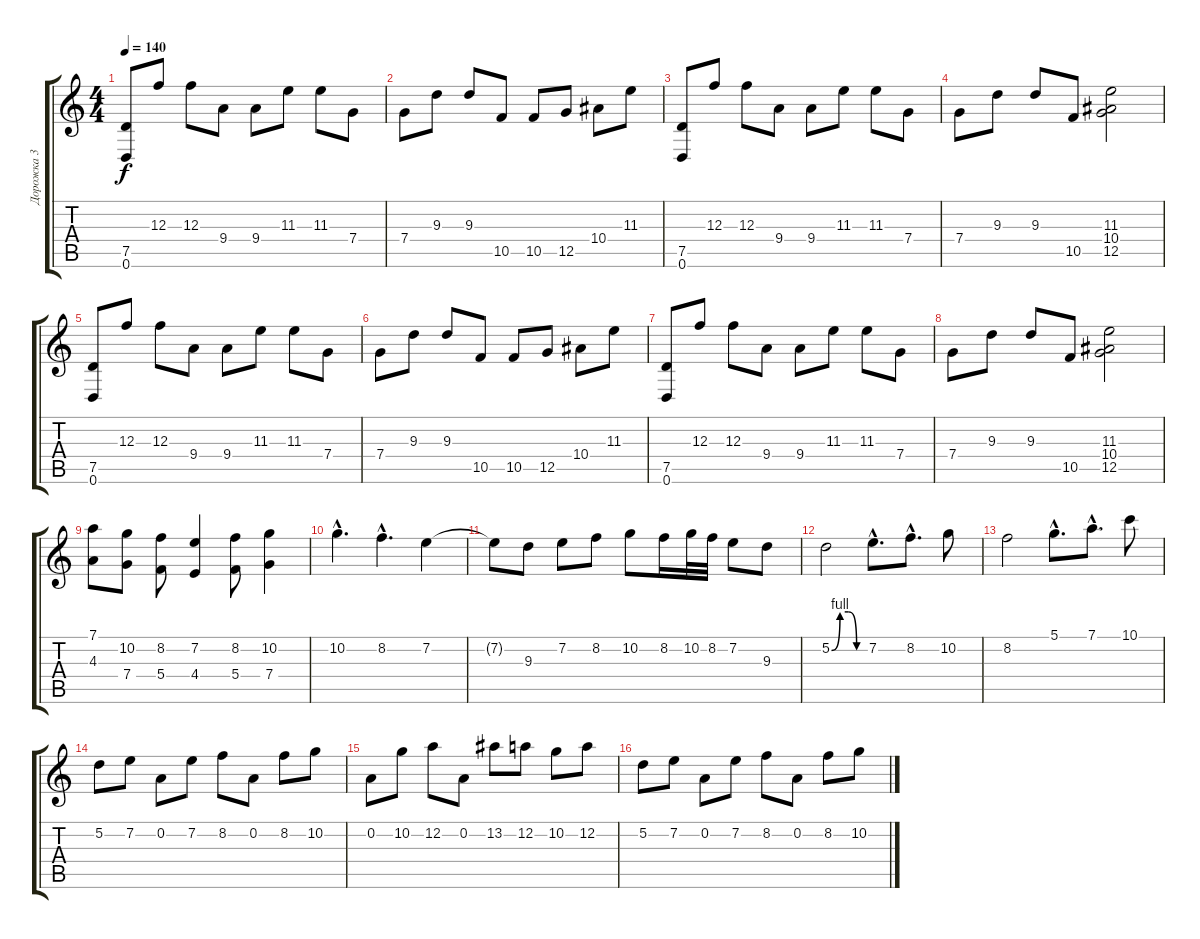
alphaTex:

\track ("Дорожка 3" "Дорожка 3") {instrument distortionguitar}
\staff {score tabs}
\tuning (D4 A3 F3 C3 G2 D2) {hide}
\ts (4 4)
\tempo 140
\clef g2
\ks c
(7.5 0.6).8{dy f} 12.3.8 12.3.8 9.4.8 9.4.8 11.3.8 11.3.8 7.4.8 |
7.4.8 9.3.8 9.3.8 10.5.8 10.5.8 12.5.8 10.4.8 11.3.8 |
(7.5 0.6).8 12.3.8 12.3.8 9.4.8 9.4.8 11.3.8 11.3.8 7.4.8 |
7.4.8 9.3.8 9.3.8 10.5.8 (11.3 10.4 12.5).2 |
(7.5 0.6).8 12.3.8 12.3.8 9.4.8 9.4.8 11.3.8 11.3.8 7.4.8 |
7.4.8 9.3.8 9.3.8 10.5.8 10.5.8 12.5.8 10.4.8 11.3.8 |
(7.5 0.6).8 12.3.8 12.3.8 9.4.8 9.4.8 11.3.8 11.3.8 7.4.8 |
7.4.8 9.3.8 9.3.8 10.5.8 (11.3 10.4 12.5).2 |
(7.1 4.3).8{instrument overdrivenguitar} (10.2 7.4).8 (8.2 5.4).8 (7.2 4.4).4 (8.2 5.4).8 (10.2 7.4).4 |
10.2{hac}.4{d} 8.2{hac}.4{d} 7.2.4 |
7.2{t}.8 9.3.8 7.2.8 8.2.8 10.2.8 8.2.16 10.2.32 8.2.32 7.2.8 9.3.8 |
5.2{be (custom 0 0 15 4 30 4 45 0 60 0)}.2 7.2{hac}.8{d} 8.2{hac}.8{d} 10.2.8 |
8.2.2 5.1{hac}.8{d} 7.1{hac}.8{d} 10.1.8 |
5.2.8 7.2.8 0.2.8 7.2.8 8.2.8 0.2.8 8.2.8 10.2.8 |
0.2.8 10.2.8 12.2.8 0.2.8 13.2.8 12.2.8 10.2.8 12.2.8 |
5.2.8 7.2.8 0.2.8 7.2.8 8.2.8 0.2.8 8.2.8 10.2.8
